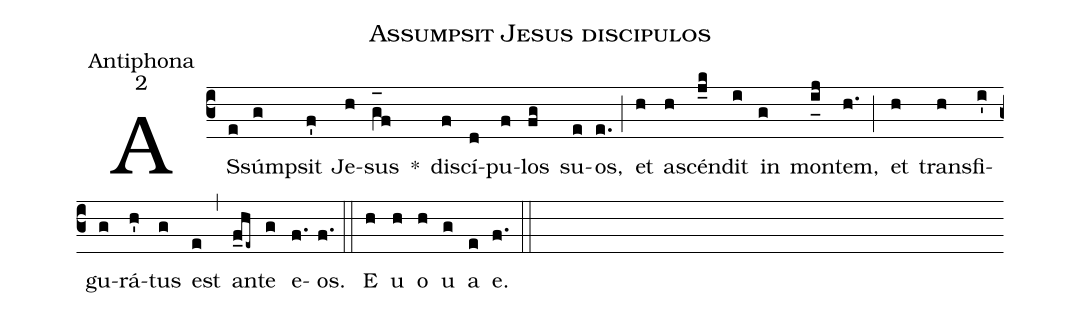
name:Assumpsit Jesus discipulos;
office-part:Antiphona;
mode:2;
%%
(c3) AS(e)súm(g)psit(f') Je(h)sus(g_[oh:h]f) *() di(f)scí(d)pu(f)los(fg) su(e)os,(e.) (;) et(h) a(h)scén(j_k)dit(i) in(g) mon(i_[uh:l]j)tem,(h.) (;) et(h) trans(h)fi(i')gu(g)rá(h')tus(g) est(e) (,) an(f_he~)te(g) e(f.)os.(f.) (::) <eu>E(h) u(h) o(h) u(g) a(e) e.</eu>(f.) (::)
